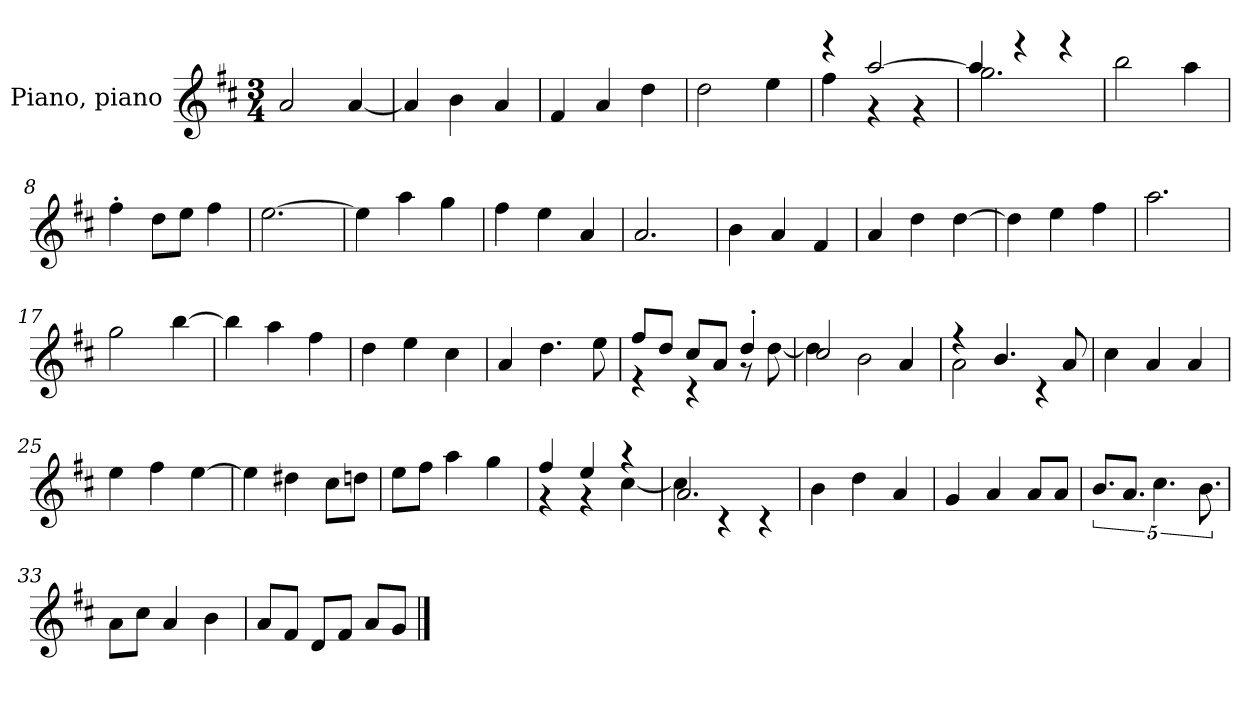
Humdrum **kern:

**kern
*part1
*staff1
*I"Piano, piano
*clefG2
*k[f#c#]
*M3/4
*MM128
=1
2a/
[4a/
=2
4a/]
4b\
4a/
=3
4f#/
4a/
4dd\
=4
2dd\
4ee\
=5
*^
4r	4ff#\
[2aa/	4r
.	4r
=6	=6
4aa/]	2.gg\
4r	.
4r	.
*v	*v
=7
2bb\
4aa\
=8
4ff#'\
8dd\L
8ee\J
4ff#\
=9
[2.ee\
=10
4ee\]
4aa\
4gg\
=11
4ff#\
4ee\
4a/
!!LO:LB:g=z
=12
2.a/
=13
4b\
4a/
4f#/
=14
4a/
4dd\
[4dd\
=15
4dd\]
4ee\
4ff#\
=16
2.aa\
=17
2gg\
[4bb\
=18
4bb\]
4aa\
4ff#\
=19
4dd\
4ee\
4cc#\
=20
4a/
4.dd\
8ee\
=21
*^
8ff#/L	4r
8dd/J	.
8cc#/L	4r
8a/J	.
4dd'/	8r
.	[8dd\
=22	=22
2cc#/	4dd\]
.	2b\
4a/	.
!!LO:LB:g=z	!!
=23	=23
4r	2a\
4.b/	.
.	4r
8a/	.
*v	*v
=24
4cc#\
4a/
4a/
=25
4ee\
4ff#\
[4ee\
=26
4ee\]
4dd#X\
8cc#\L
8ddn\J
=27
8ee\L
8ff#\J
4aa\
4gg\
=28
*^
4ff#/	4r
4ee/	4r
4r	[4cc#\
=29	=29
2.a/	4cc#\]
.	4r
.	4r
*v	*v
=30
4b\
4dd\
4a/
=31
4g/
4a/
8a/L
8a/J
!!LO:LB:g=z
=32
10.b/L
10.a/J
5.cc#\
10.b\
=33
8a\L
8cc#\J
4a/
4b\
=34
8a/L
8f#/J
8d/L
8f#/J
8a/L
8g/J
==
*-
